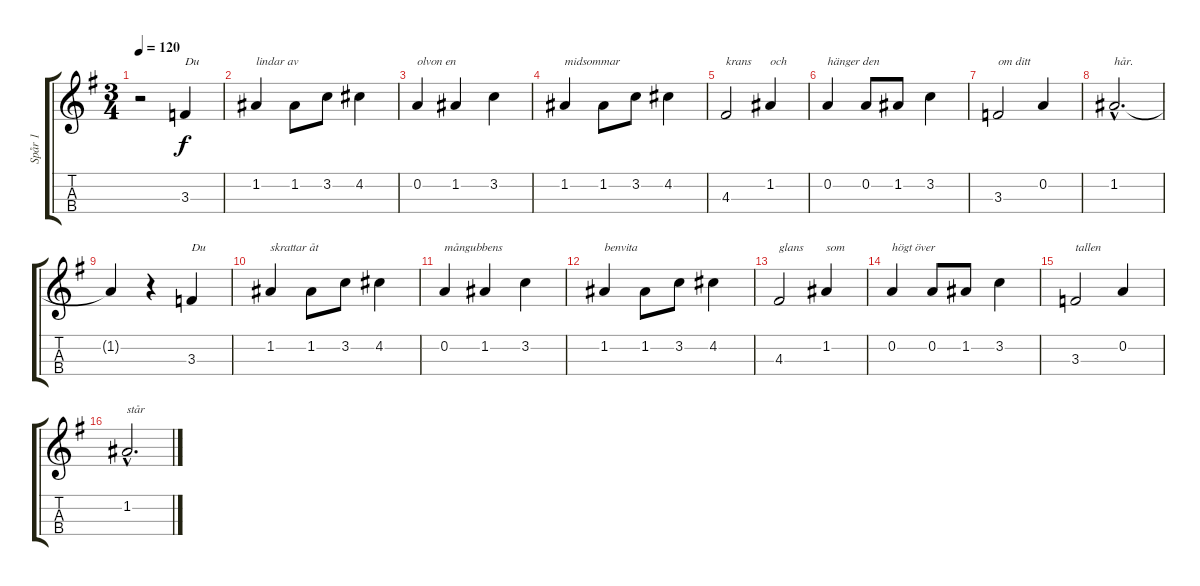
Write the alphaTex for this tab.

\track ("Spår 1" "Spår 1") {instrument vibraphone}
\staff {score tabs}
\tuning (E5 A4 D4 G3) {hide}
\ts (3 4)
\tempo 120
\clef g2
\ks g
r.2{dy f instrument vibraphone} 3.3.4{txt "Du"} |
1.2.4{txt "lindar av"} 1.2.8 3.2.8 4.2.4 |
0.2.4{txt "olvon en"} 1.2.4 3.2.4 |
1.2.4{txt "midsommar"} 1.2.8 3.2.8 4.2.4 |
4.3.2{txt "krans"} 1.2.4{txt "och"} |
0.2.4{txt "hänger den"} 0.2.8 1.2.8 3.2.4 |
3.3.2{txt "om ditt"} 0.2.4 |
1.2{hac}.2{d txt "hår."} |
1.2{t}.4 r.4 3.3.4{txt "Du"} |
1.2.4{txt "skrattar åt"} 1.2.8 3.2.8 4.2.4 |
0.2.4{txt "mångubbens"} 1.2.4 3.2.4 |
1.2.4{txt "benvita"} 1.2.8 3.2.8 4.2.4 |
4.3.2{txt "glans"} 1.2.4{txt "som"} |
0.2.4{txt "högt över"} 0.2.8 1.2.8 3.2.4 |
3.3.2{txt "tallen"} 0.2.4 |
1.2{hac}.2{d txt "står"}
